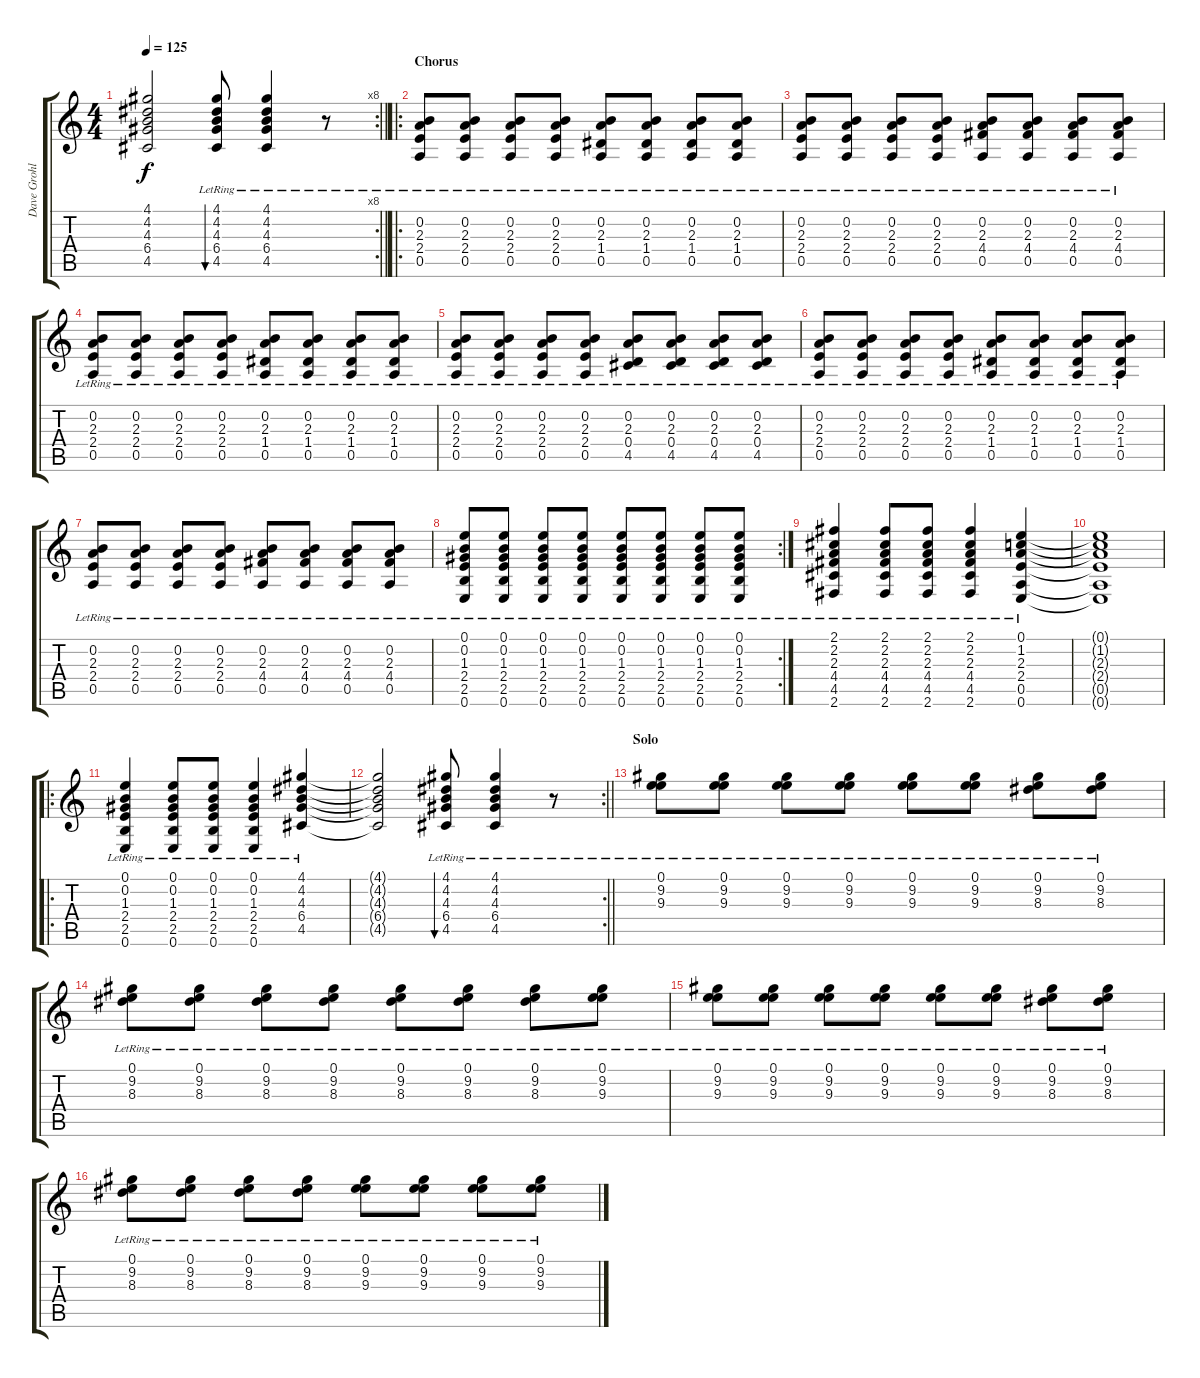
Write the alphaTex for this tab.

\track ("Dave Grohl" "Dave Grohl") {instrument acousticguitarsteel}
\staff {score tabs}
\tuning (E4 B3 G3 D3 A2 E2) {hide}
\rc 8
\ts (4 4)
\tempo 125
\clef g2
\barLineRight lightlight
\ks c
(4.1{t} 4.2{t} 4.3{t} 6.4{t} 4.5{t}).2{dy f} (4.1{lr} 4.2{lr} 4.3{lr} 6.4{lr} 4.5{lr}).8{bu 240} (4.1{lr} 4.2{lr} 4.3{lr} 6.4{lr} 4.5{lr}).4 r.8 |
\ro
\section ("" "Chorus")
(0.2{lr} 2.3{lr} 2.4{lr} 0.5{lr}).8 (0.2{lr} 2.3{lr} 2.4{lr} 0.5{lr}).8 (0.2{lr} 2.3{lr} 2.4{lr} 0.5{lr}).8 (0.2{lr} 2.3{lr} 2.4{lr} 0.5{lr}).8 (0.2{lr} 2.3{lr} 1.4{lr} 0.5{lr}).8 (0.2{lr} 2.3{lr} 1.4{lr} 0.5{lr}).8 (0.2{lr} 2.3{lr} 1.4{lr} 0.5{lr}).8 (0.2{lr} 2.3{lr} 1.4{lr} 0.5{lr}).8 |
(0.2{lr} 2.3{lr} 2.4{lr} 0.5{lr}).8 (0.2{lr} 2.3{lr} 2.4{lr} 0.5{lr}).8 (0.2{lr} 2.3{lr} 2.4{lr} 0.5{lr}).8 (0.2{lr} 2.3{lr} 2.4{lr} 0.5{lr}).8 (0.2{lr} 2.3{lr} 4.4{lr} 0.5{lr}).8 (0.2{lr} 2.3{lr} 4.4{lr} 0.5{lr}).8 (0.2{lr} 2.3{lr} 4.4{lr} 0.5{lr}).8 (0.2{lr} 2.3{lr} 4.4{lr} 0.5{lr}).8 |
(0.2{lr} 2.3{lr} 2.4{lr} 0.5{lr}).8 (0.2{lr} 2.3{lr} 2.4{lr} 0.5{lr}).8 (0.2{lr} 2.3{lr} 2.4{lr} 0.5{lr}).8 (0.2{lr} 2.3{lr} 2.4{lr} 0.5{lr}).8 (0.2{lr} 2.3{lr} 1.4{lr} 0.5{lr}).8 (0.2{lr} 2.3{lr} 1.4{lr} 0.5{lr}).8 (0.2{lr} 2.3{lr} 1.4{lr} 0.5{lr}).8 (0.2{lr} 2.3{lr} 1.4{lr} 0.5{lr}).8 |
(0.2{lr} 2.3{lr} 2.4{lr} 0.5{lr}).8 (0.2{lr} 2.3{lr} 2.4{lr} 0.5{lr}).8 (0.2{lr} 2.3{lr} 2.4{lr} 0.5{lr}).8 (0.2{lr} 2.3{lr} 2.4{lr} 0.5{lr}).8 (0.2{lr} 2.3{lr} 0.4{lr} 4.5{lr}).8 (0.2{lr} 2.3{lr} 0.4{lr} 4.5{lr}).8 (0.2{lr} 2.3{lr} 0.4{lr} 4.5{lr}).8 (0.2{lr} 2.3{lr} 0.4{lr} 4.5{lr}).8 |
(0.2{lr} 2.3{lr} 2.4{lr} 0.5{lr}).8 (0.2{lr} 2.3{lr} 2.4{lr} 0.5{lr}).8 (0.2{lr} 2.3{lr} 2.4{lr} 0.5{lr}).8 (0.2{lr} 2.3{lr} 2.4{lr} 0.5{lr}).8 (0.2{lr} 2.3{lr} 1.4{lr} 0.5{lr}).8 (0.2{lr} 2.3{lr} 1.4{lr} 0.5{lr}).8 (0.2{lr} 2.3{lr} 1.4{lr} 0.5{lr}).8 (0.2{lr} 2.3{lr} 1.4{lr} 0.5{lr}).8 |
(0.2{lr} 2.3{lr} 2.4{lr} 0.5{lr}).8 (0.2{lr} 2.3{lr} 2.4{lr} 0.5{lr}).8 (0.2{lr} 2.3{lr} 2.4{lr} 0.5{lr}).8 (0.2{lr} 2.3{lr} 2.4{lr} 0.5{lr}).8 (0.2{lr} 2.3{lr} 4.4{lr} 0.5{lr}).8 (0.2{lr} 2.3{lr} 4.4{lr} 0.5{lr}).8 (0.2{lr} 2.3{lr} 4.4{lr} 0.5{lr}).8 (0.2{lr} 2.3{lr} 4.4{lr} 0.5{lr}).8 |
\rc 2
(0.1{lr} 0.2{lr} 1.3{lr} 2.4{lr} 2.5{lr} 0.6{lr}).8 (0.1{lr} 0.2{lr} 1.3{lr} 2.4{lr} 2.5{lr} 0.6{lr}).8 (0.1{lr} 0.2{lr} 1.3{lr} 2.4{lr} 2.5{lr} 0.6{lr}).8 (0.1{lr} 0.2{lr} 1.3{lr} 2.4{lr} 2.5{lr} 0.6{lr}).8 (0.1{lr} 0.2{lr} 1.3{lr} 2.4{lr} 2.5{lr} 0.6{lr}).8 (0.1{lr} 0.2{lr} 1.3{lr} 2.4{lr} 2.5{lr} 0.6{lr}).8 (0.1{lr} 0.2{lr} 1.3{lr} 2.4{lr} 2.5{lr} 0.6{lr}).8 (0.1{lr} 0.2{lr} 1.3{lr} 2.4{lr} 2.5{lr} 0.6{lr}).8 |
(2.1{lr} 2.2{lr} 2.3{lr} 4.4{lr} 4.5{lr} 2.6{lr}).4 (2.1{lr} 2.2{lr} 2.3{lr} 4.4{lr} 4.5{lr} 2.6{lr}).8 (2.1{lr} 2.2{lr} 2.3{lr} 4.4{lr} 4.5{lr} 2.6{lr}).8 (2.1{lr} 2.2{lr} 2.3{lr} 4.4{lr} 4.5{lr} 2.6{lr}).4 (0.1{lr} 1.2{lr} 2.3{lr} 2.4{lr} 0.5{lr} 0.6{lr}).4 |
(0.1{t} 1.2{t} 2.3{t} 2.4{t} 0.5{t} 0.6{t}).1 |
\ro
(0.1{lr} 0.2{lr} 1.3{lr} 2.4{lr} 2.5{lr} 0.6{lr}).4 (0.1{lr} 0.2{lr} 1.3{lr} 2.4{lr} 2.5{lr} 0.6{lr}).8 (0.1{lr} 0.2{lr} 1.3{lr} 2.4{lr} 2.5{lr} 0.6{lr}).8 (0.1{lr} 0.2{lr} 1.3{lr} 2.4{lr} 2.5{lr} 0.6{lr}).4 (4.1{lr} 4.2{lr} 4.3{lr} 6.4{lr} 4.5{lr}).4 |
\rc 2
\barLineRight lightlight
(4.1{t} 4.2{t} 4.3{t} 6.4{t} 4.5{t}).2 (4.1{lr} 4.2{lr} 4.3{lr} 6.4{lr} 4.5{lr}).8{bu 240} (4.1{lr} 4.2{lr} 4.3{lr} 6.4{lr} 4.5{lr}).4 r.8 |
\section ("" "Solo")
(0.1{lr} 9.2{lr} 9.3{lr}).8 (0.1{lr} 9.2{lr} 9.3{lr}).8 (0.1{lr} 9.2{lr} 9.3{lr}).8 (0.1{lr} 9.2{lr} 9.3{lr}).8 (0.1{lr} 9.2{lr} 9.3{lr}).8 (0.1{lr} 9.2{lr} 9.3{lr}).8 (0.1{lr} 9.2{lr} 8.3{lr}).8 (0.1{lr} 9.2{lr} 8.3{lr}).8 |
(0.1{lr} 9.2{lr} 8.3{lr}).8 (0.1{lr} 9.2{lr} 8.3{lr}).8 (0.1{lr} 9.2{lr} 8.3{lr}).8 (0.1{lr} 9.2{lr} 8.3{lr}).8 (0.1{lr} 9.2{lr} 8.3{lr}).8 (0.1{lr} 9.2{lr} 8.3{lr}).8 (0.1{lr} 9.2{lr} 8.3{lr}).8 (0.1{lr} 9.2{lr} 9.3{lr}).8 |
(0.1{lr} 9.2{lr} 9.3{lr}).8 (0.1{lr} 9.2{lr} 9.3{lr}).8 (0.1{lr} 9.2{lr} 9.3{lr}).8 (0.1{lr} 9.2{lr} 9.3{lr}).8 (0.1{lr} 9.2{lr} 9.3{lr}).8 (0.1{lr} 9.2{lr} 9.3{lr}).8 (0.1{lr} 9.2{lr} 8.3{lr}).8 (0.1{lr} 9.2{lr} 8.3{lr}).8 |
(0.1{lr} 9.2{lr} 8.3{lr}).8 (0.1{lr} 9.2{lr} 8.3{lr}).8 (0.1{lr} 9.2{lr} 8.3{lr}).8 (0.1{lr} 9.2{lr} 8.3{lr}).8 (0.1{lr} 9.2{lr} 9.3{lr}).8 (0.1{lr} 9.2{lr} 9.3{lr}).8 (0.1{lr} 9.2{lr} 9.3{lr}).8 (0.1{lr} 9.2{lr} 9.3{lr}).8
